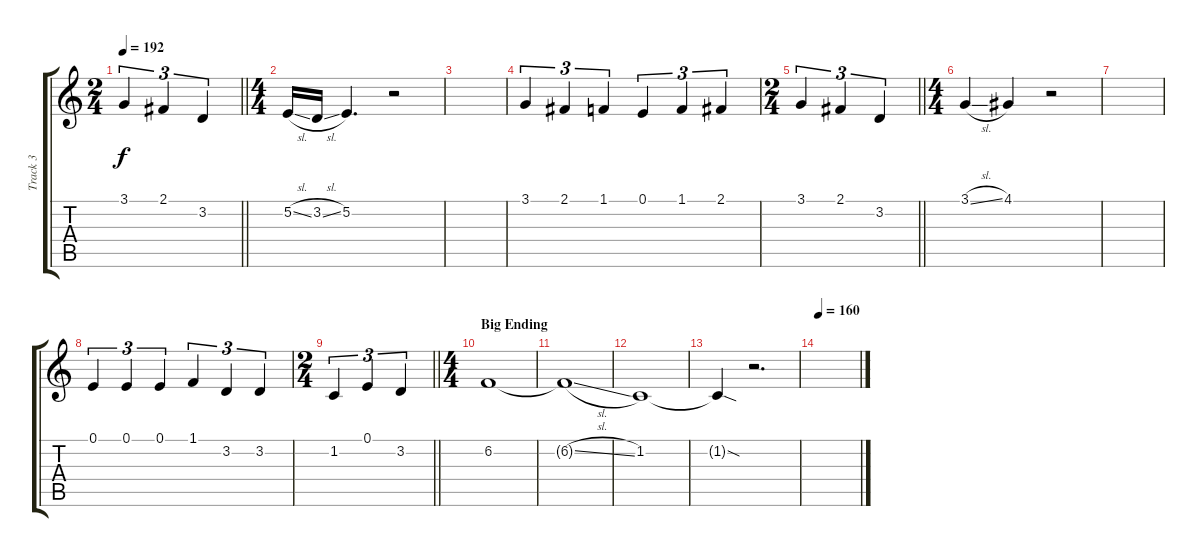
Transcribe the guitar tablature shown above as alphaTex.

\track ("Track 3" "Track 3") {instrument lead6voice}
\staff {score tabs}
\tuning (E4 B3 G3 D3 A2 E2) {hide}
\ts (2 4)
\tempo 192
\clef g2
\barLineRight lightlight
\ks c
3.1.4{tu (3 2) dy f} 2.1.4{tu (3 2)} 3.2.4{tu (3 2)} |
\ts (4 4)
5.2{sl}.16 3.2{sl}.16 5.2.4{d} r.2 |
|
3.1.4{tu (3 2)} 2.1.4{tu (3 2)} 1.1.4{tu (3 2)} 0.1.4{tu (3 2)} 1.1.4{tu (3 2)} 2.1.4{tu (3 2)} |
\ts (2 4)
\barLineRight lightlight
3.1.4{tu (3 2)} 2.1.4{tu (3 2)} 3.2.4{tu (3 2)} |
\ts (4 4)
3.1{sl}.4 4.1.4 r.2 |
|
0.1.4{tu (3 2)} 0.1.4{tu (3 2)} 0.1.4{tu (3 2)} 1.1.4{tu (3 2)} 3.2.4{tu (3 2)} 3.2.4{tu (3 2)} |
\ts (2 4)
\barLineRight lightlight
1.2.4{tu (3 2)} 0.1.4{tu (3 2)} 3.2.4{tu (3 2)} |
\ts (4 4)
\section ("" "Big Ending")
6.2.1 |
6.2{sl t}.1 |
1.2.1 |
1.2{sod t}.4 r.2{d} |
\tempo 160
